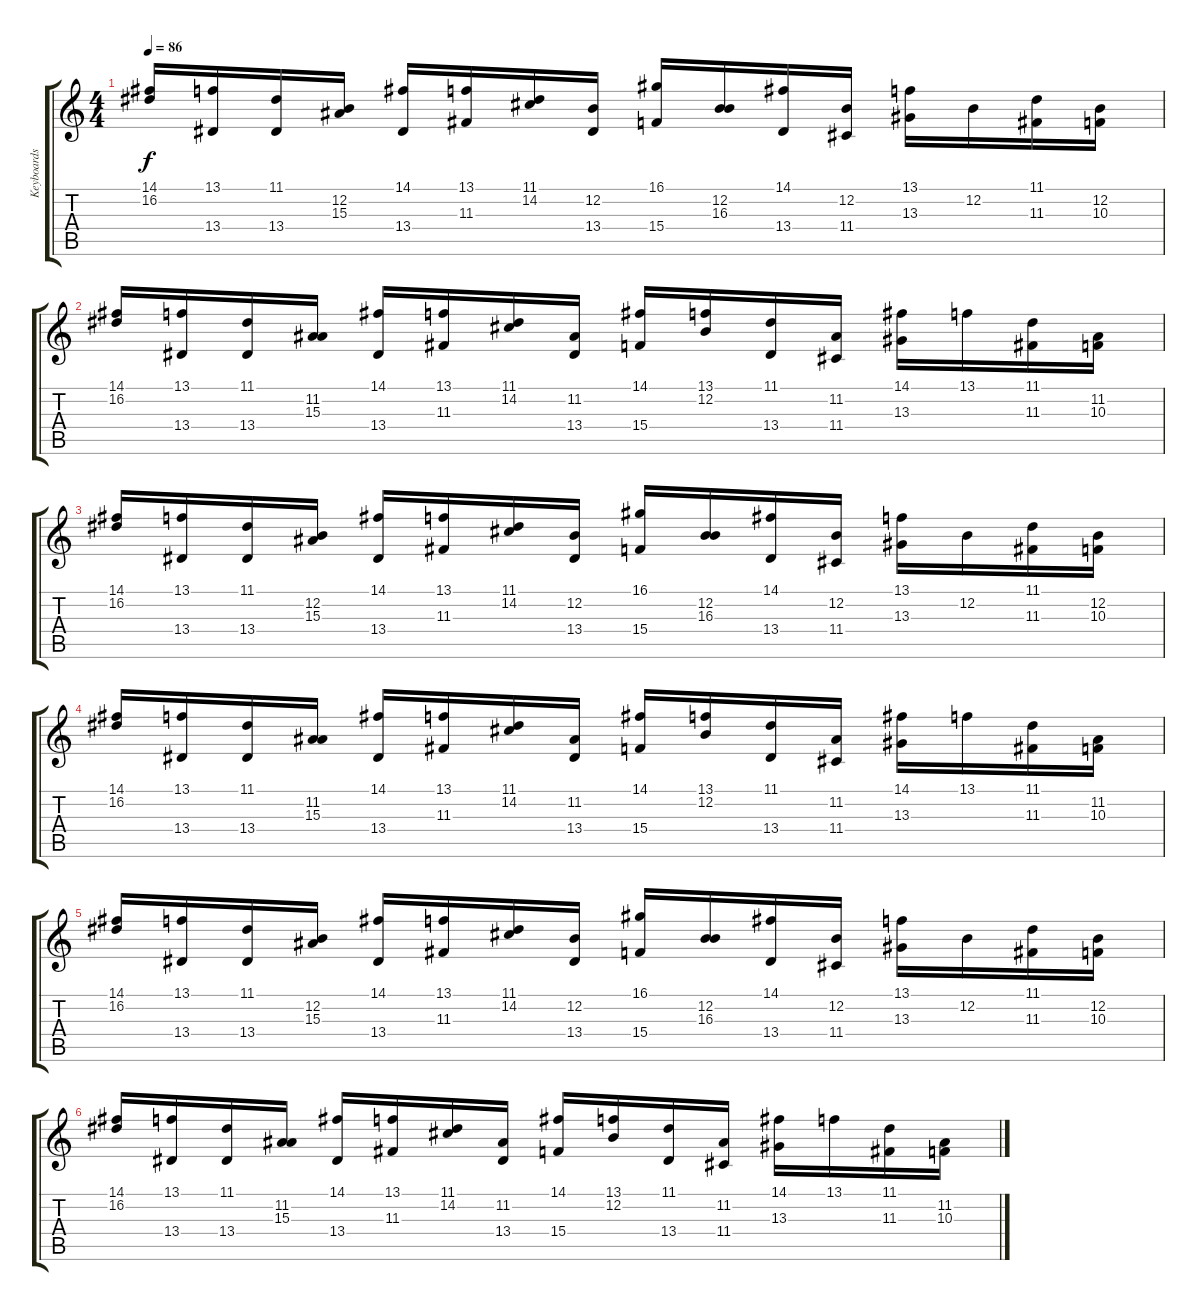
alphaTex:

\track ("Keyboards" "Keyboards") {instrument fx4atmosphere}
\staff {score tabs}
\tuning (E4 B3 G3 D3 A2 E2) {hide}
\ts (4 4)
\tempo 86
\clef g2
\ks c
(14.1 16.2).16{dy f} (13.1 13.4).16 (11.1 13.4).16 (12.2 15.3).16 (14.1 13.4).16 (13.1 11.3).16 (11.1 14.2).16 (12.2 13.4).16 (16.1 15.4).16 (12.2 16.3).16 (14.1 13.4).16 (12.2 11.4).16 (13.1 13.3).16 12.2.16 (11.1 11.3).16 (12.2 10.3).16 |
(14.1 16.2).16 (13.1 13.4).16 (11.1 13.4).16 (11.2 15.3).16 (14.1 13.4).16 (13.1 11.3).16 (11.1 14.2).16 (11.2 13.4).16 (14.1 15.4).16 (13.1 12.2).16 (11.1 13.4).16 (11.2 11.4).16 (14.1 13.3).16 13.1.16 (11.1 11.3).16 (11.2 10.3).16 |
(14.1 16.2).16{volume 16} (13.1 13.4).16 (11.1 13.4).16{volume 16} (12.2 15.3).16{volume 16} (14.1 13.4).16{volume 16} (13.1 11.3).16{volume 15} (11.1 14.2).16{volume 15} (12.2 13.4).16{volume 15} (16.1 15.4).16{volume 15} (12.2 16.3).16 (14.1 13.4).16{volume 15} (12.2 11.4).16{volume 15} (13.1 13.3).16{volume 15} 12.2.16{volume 14} (11.1 11.3).16{volume 14} (12.2 10.3).16{volume 14} |
(14.1 16.2).16{volume 14} (13.1 13.4).16{volume 14} (11.1 13.4).16 (11.2 15.3).16{volume 14} (14.1 13.4).16{volume 14} (13.1 11.3).16{volume 14} (11.1 14.2).16{volume 14} (11.2 13.4).16{volume 13} (14.1 15.4).16{volume 13} (13.1 12.2).16{volume 13} (11.1 13.4).16 (11.2 11.4).16{volume 13} (14.1 13.3).16{volume 13} 13.1.16{volume 13} (11.1 11.3).16{volume 13} (11.2 10.3).16{volume 12} |
(14.1 16.2).16{volume 12} (13.1 13.4).16{volume 12} (11.1 13.4).16{volume 12} (12.2 15.3).16 (14.1 13.4).16{volume 12} (13.1 11.3).16{volume 12} (11.1 14.2).16{volume 12} (12.2 13.4).16{volume 12} (16.1 15.4).16{volume 12} (12.2 16.3).16{volume 11} (14.1 13.4).16{volume 11} (12.2 11.4).16 (13.1 13.3).16{volume 11} 12.2.16{volume 11} (11.1 11.3).16{volume 11} (12.2 10.3).16{volume 11} |
(14.1 16.2).16{volume 11} (13.1 13.4).16{volume 10} (11.1 13.4).16{volume 10} (11.2 15.3).16{volume 10} (14.1 13.4).16 (13.1 11.3).16{volume 10} (11.1 14.2).16{volume 10} (11.2 13.4).16{volume 10} (14.1 15.4).16{volume 10} (13.1 12.2).16{volume 10} (11.1 13.4).16{volume 10} (11.2 11.4).16{volume 9} (14.1 13.3).16 13.1.16{volume 9} (11.1 11.3).16{volume 9} (11.2 10.3).16{volume 9}
